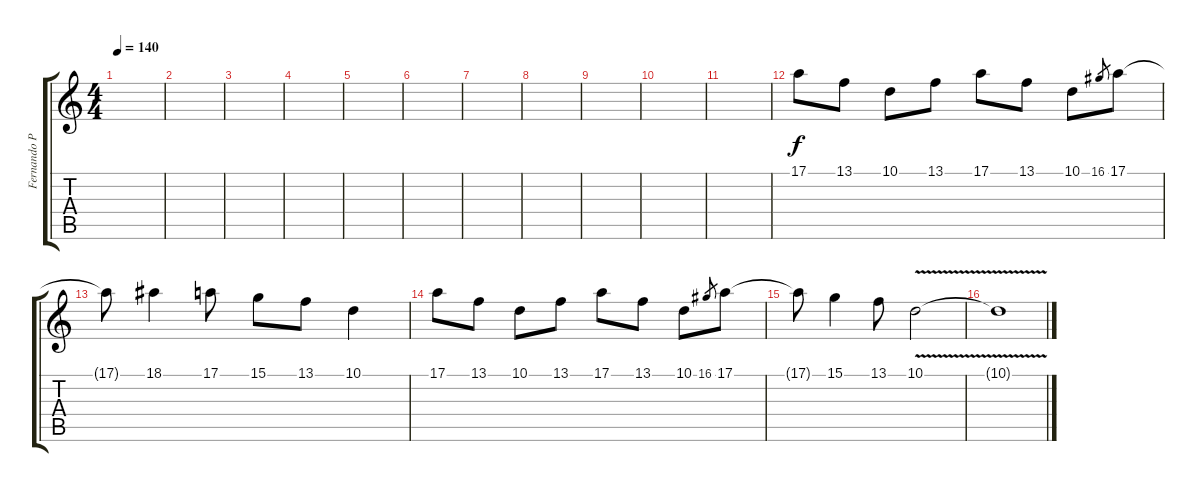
\track ("Fernando Ponce de Leon" "Fernando P") {instrument flute}
\staff {score tabs}
\tuning (E4 B3 G3 D3 A2 E2) {hide}
\ts (4 4)
\tempo 140
\clef g2
\ks c
|
|
|
|
|
|
|
|
|
|
|
17.1.8 13.1.8 10.1.8 13.1.8 17.1.8 13.1.8 10.1.8 16.1.8{gr} 17.1.8 |
17.1{t}.8 18.1.4 17.1.8 15.1.8 13.1.8 10.1.4 |
17.1.8 13.1.8 10.1.8 13.1.8 17.1.8 13.1.8 10.1.8 16.1.8{gr} 17.1.8 |
17.1{t}.8 15.1.4 13.1.8 10.1{v}.2{volume 0} |
10.1{t}.1
